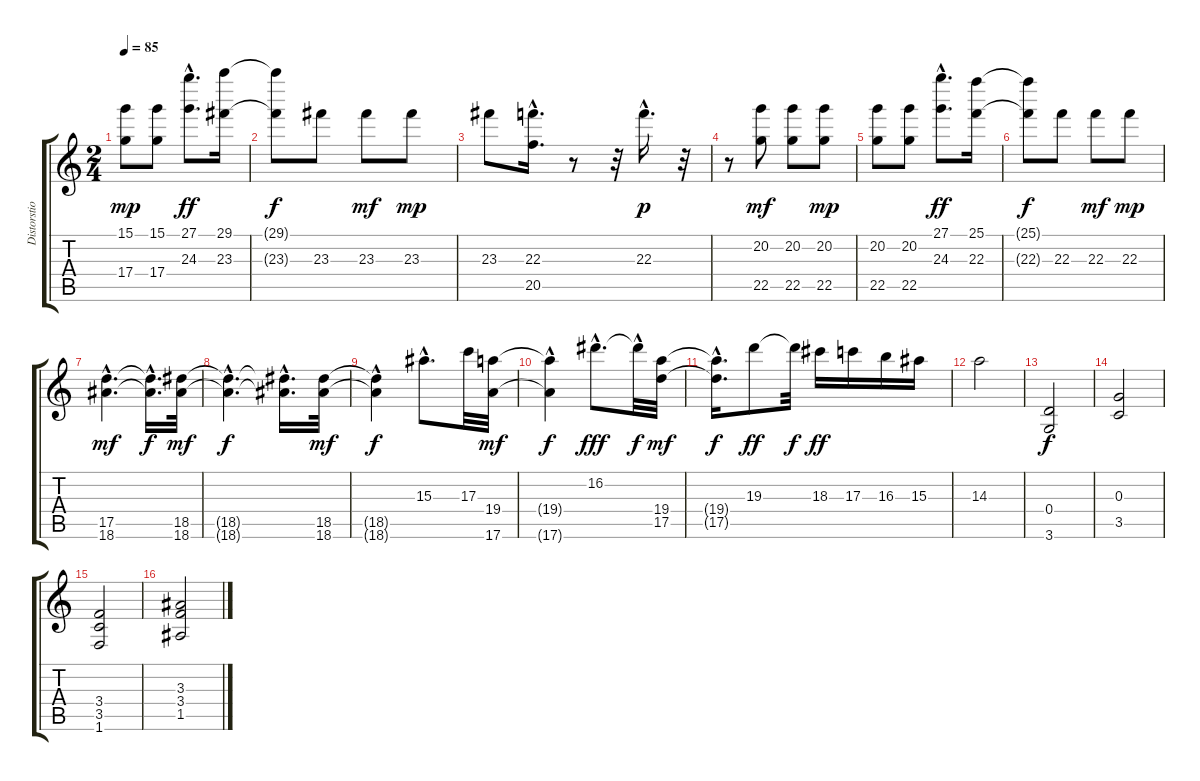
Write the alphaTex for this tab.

\track ("Distorstion" "Distorstio") {instrument distortionguitar}
\staff {score tabs}
\tuning (E4 B3 G3 D3 A2 E2) {hide}
\ts (2 4)
\tempo 85
\clef g2
\ks c
(15.1 17.4).8{dy mp} (15.1 17.4).8 (27.1{hac} 24.3{hac}).8{d dy ff} (29.1 23.3).16 |
(29.1{t} 23.3{t}).8{dy f} 23.3.8 23.3.8{dy mf} 23.3.8{dy mp} |
23.3.8 (22.3{hac} 20.5{hac}).16{d} r.8 r.32 22.3{hac}.16{d dy p} r.32 |
r.8 (20.2 22.5).8{dy mf} (20.2 22.5).8 (20.2 22.5).8{dy mp} |
(20.2 22.5).8 (20.2 22.5).8 (27.1{hac} 24.3{hac}).8{d dy ff} (25.1 22.3).16 |
(25.1{t} 22.3{t}).8{dy f} 22.3.8 22.3.8{dy mf} 22.3.8{dy mp} |
(17.5{hac} 18.6{hac}).4{d dy mf} (17.5{t} 18.6{hac t}).16{d dy f} (18.5 18.6).32{dy mf} |
(18.5{hac t} 18.6{hac t}).4{d dy f} (18.5{hac t} 18.6{hac t}).16{d} (18.5 18.6).32{dy mf} |
(18.5{hac t} 18.6{hac t}).4{dy f} 15.3{hac}.8{d} 17.3.32 (19.4 17.6).32{dy mf} |
(19.4{hac t} 17.6{hac t}).4{dy f} 16.2{hac}.8{d dy fff} 16.2{hac t}.32{dy f} (19.4 17.5).32{dy mf} |
(19.4{hac t} 17.5{t}).16{d dy f} 19.3.8{dy ff} 19.3{t}.32{dy f} 18.3.16{dy ff} 17.3.16 16.3.16 15.3.16 |
14.3.2 |
(0.4 3.6).2{dy f balance 8} |
(0.3 3.5).2 |
(3.4 3.5 1.6).2 |
(3.3 3.4 1.5).2
